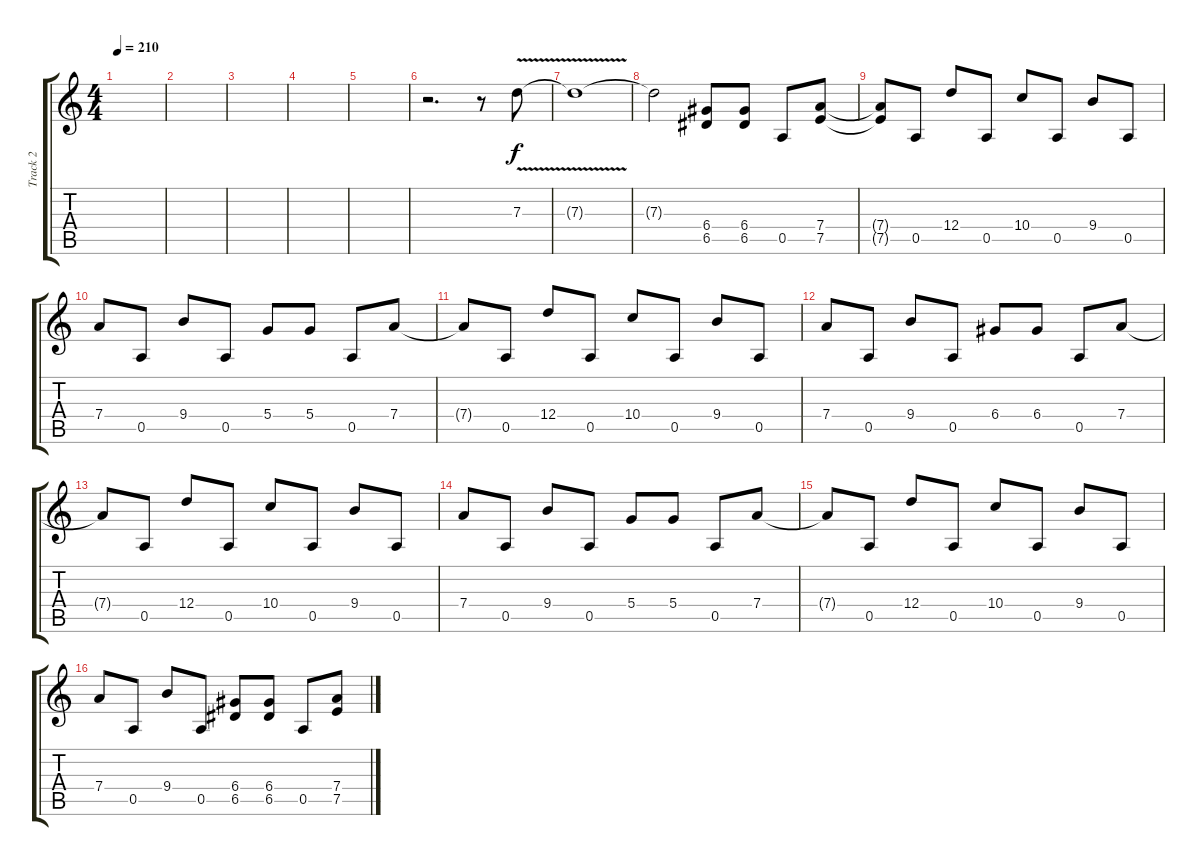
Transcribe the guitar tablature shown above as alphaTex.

\track ("Track 2" "Track 2") {instrument distortionguitar}
\staff {score tabs}
\tuning (E4 B3 G3 D3 A2 E2) {hide}
\ts (4 4)
\tempo 210
\clef g2
\ks c
|
|
|
|
|
r.2{d} r.8 7.3{v}.8{instrument guitarharmonics} |
7.3{t}.1 |
7.3{t}.2 (6.4 6.5).8{instrument distortionguitar} (6.4 6.5).8 0.5.8 (7.4 7.5).8 |
(7.4{t} 7.5{t}).8 0.5.8 12.4.8 0.5.8 10.4.8 0.5.8 9.4.8 0.5.8 |
7.4.8 0.5.8 9.4.8 0.5.8 5.4.8 5.4.8 0.5.8 7.4.8 |
7.4{t}.8 0.5.8 12.4.8 0.5.8 10.4.8 0.5.8 9.4.8 0.5.8 |
7.4.8 0.5.8 9.4.8 0.5.8 6.4.8 6.4.8 0.5.8 7.4.8 |
7.4{t}.8 0.5.8 12.4.8 0.5.8 10.4.8 0.5.8 9.4.8 0.5.8 |
7.4.8 0.5.8 9.4.8 0.5.8 5.4.8 5.4.8 0.5.8 7.4.8 |
7.4{t}.8 0.5.8 12.4.8 0.5.8 10.4.8 0.5.8 9.4.8 0.5.8 |
7.4.8 0.5.8 9.4.8 0.5.8 (6.4 6.5).8 (6.4 6.5).8 0.5.8 (7.4 7.5).8
